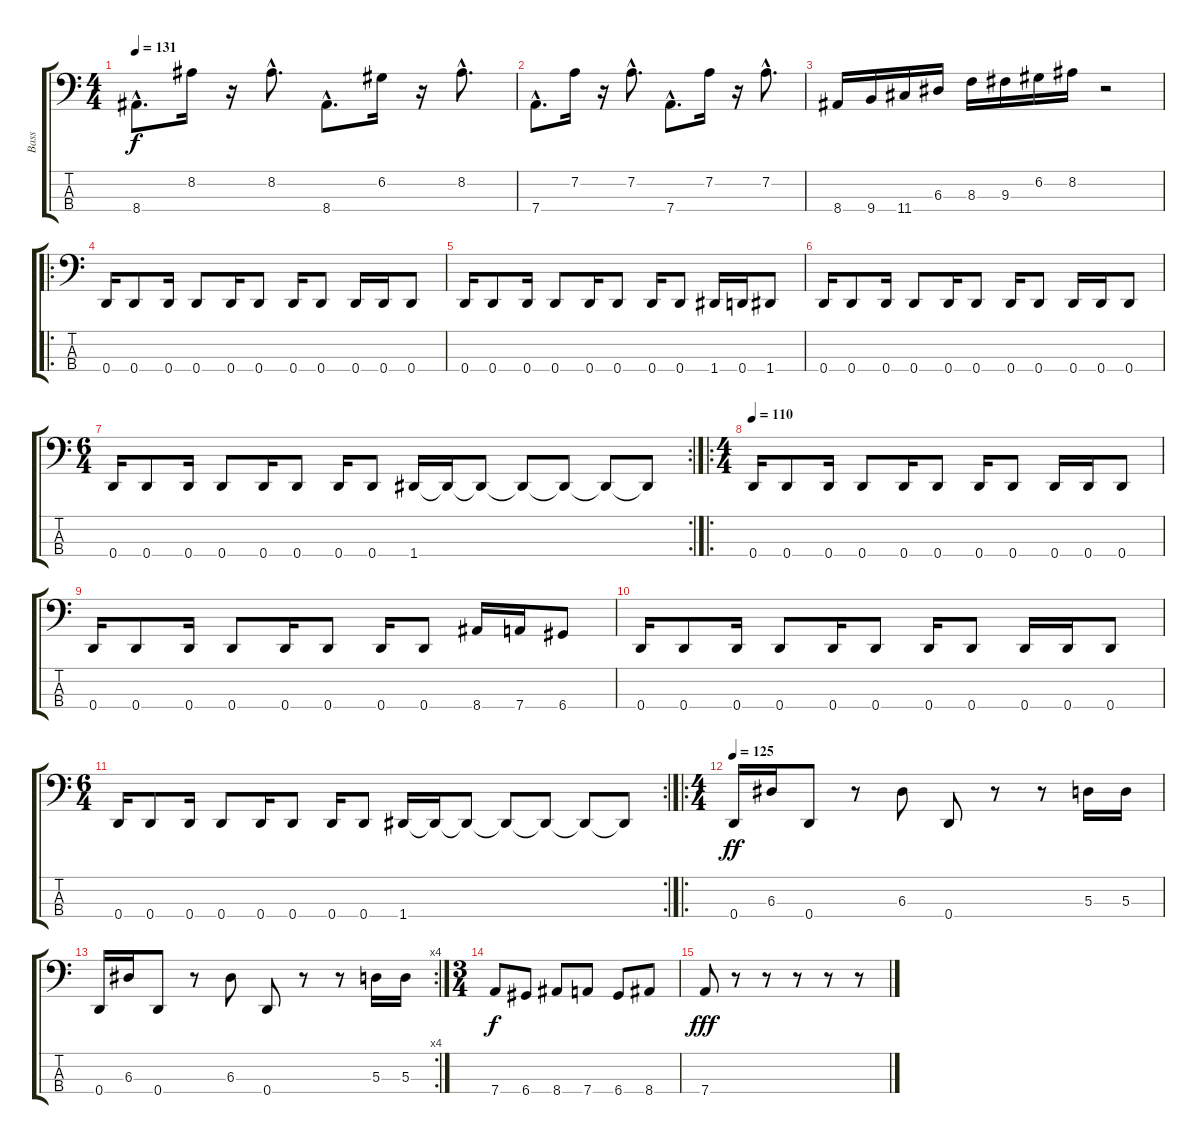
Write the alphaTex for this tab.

\track ("Bass" "Bass") {instrument electricbassfinger}
\staff {score tabs}
\tuning (G2 D2 A1 D1) {hide}
\ts (4 4)
\tempo 131
\clef f4
\ks c
8.4{hac}.8{d dy f} 8.2.16 r.16 8.2{hac}.8{d} 8.4{hac}.8{d} 6.2.16 r.16 8.2{hac}.8{d} |
7.4{hac}.8{d} 7.2.16 r.16 7.2{hac}.8{d} 7.4{hac}.8{d} 7.2.16 r.16 7.2{hac}.8{d} |
8.4.16 9.4.16 11.4.16{volume 16} 6.3.16 8.3.16 9.3.16 6.2.16 8.2.16 r.2 |
\ro
0.4.16 0.4.8 0.4.16 0.4.8 0.4.16 0.4.8 0.4.16 0.4.8 0.4.16 0.4.16 0.4.8 |
0.4.16 0.4.8 0.4.16 0.4.8 0.4.16 0.4.8 0.4.16 0.4.8 1.4.16 0.4.16 1.4.8 |
0.4.16 0.4.8 0.4.16 0.4.8 0.4.16 0.4.8 0.4.16 0.4.8 0.4.16 0.4.16 0.4.8 |
\rc 2
\ts (6 4)
0.4.16 0.4.8 0.4.16 0.4.8 0.4.16 0.4.8 0.4.16 0.4.8 1.4.16 1.4{t}.16 1.4{t}.8 1.4{t}.8 1.4{t}.8 1.4{t}.8 1.4{t}.8 |
\ro
\ts (4 4)
\tempo 110
0.4.16 0.4.8 0.4.16 0.4.8 0.4.16 0.4.8 0.4.16 0.4.8 0.4.16 0.4.16 0.4.8 |
0.4.16 0.4.8 0.4.16 0.4.8 0.4.16 0.4.8 0.4.16 0.4.8 8.4.16 7.4.16 6.4.8 |
0.4.16 0.4.8 0.4.16 0.4.8 0.4.16 0.4.8 0.4.16 0.4.8 0.4.16 0.4.16 0.4.8 |
\rc 2
\ts (6 4)
0.4.16 0.4.8 0.4.16 0.4.8 0.4.16 0.4.8 0.4.16 0.4.8 1.4.16 1.4{t}.16 1.4{t}.8 1.4{t}.8 1.4{t}.8 1.4{t}.8 1.4{t}.8 |
\ro
\ts (4 4)
\tempo 125
0.4.16{dy ff} 6.3.16 0.4.8 r.8 6.3.8 0.4.8 r.8 r.8 5.3.16 5.3.16 |
\rc 4
0.4.16 6.3.16 0.4.8 r.8 6.3.8 0.4.8 r.8 r.8 5.3.16 5.3.16 |
\ts (3 4)
7.4.8{dy f} 6.4.8 8.4.8 7.4.8 6.4.8 8.4.8 |
7.4.8{dy fff} r.8 r.8 r.8 r.8 r.8
